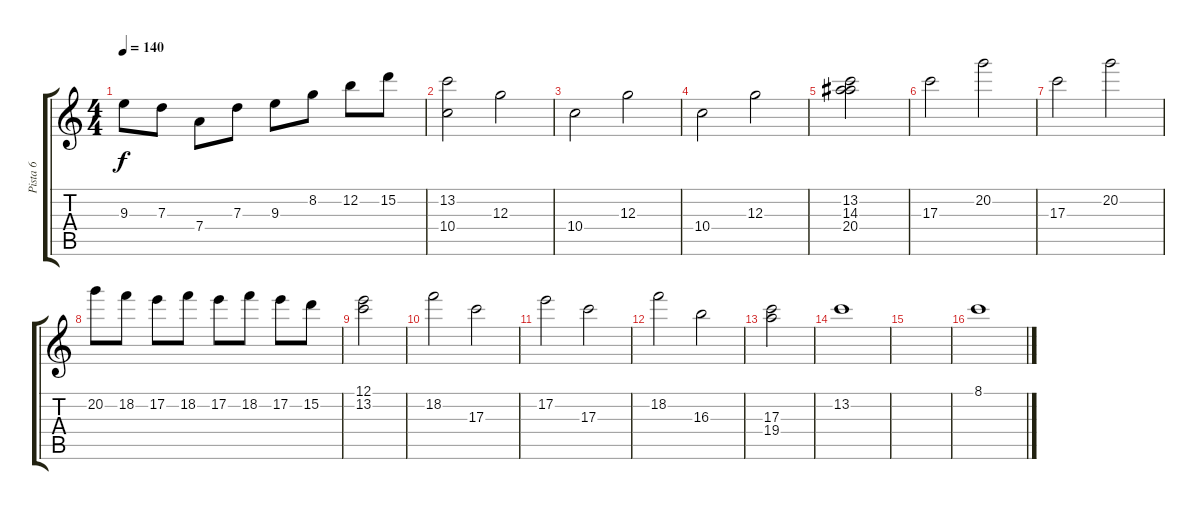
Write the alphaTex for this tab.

\track ("Pista 6" "Pista 6") {instrument distortionguitar}
\staff {score tabs}
\tuning (E4 B3 G3 D3 A2 E2) {hide}
\ts (4 4)
\tempo 140
\clef g2
\ks c
9.3.8{dy f} 7.3.8 7.4.8 7.3.8 9.3.8 8.2.8 12.2.8 15.2.8 |
(13.2 10.4).2 12.3.2 |
10.4.2 12.3.2 |
10.4.2 12.3.2 |
(13.2 14.3 20.4).2 |
17.3.2 20.2.2 |
17.3.2 20.2.2 |
20.2.8 18.2.8 17.2.8 18.2.8 17.2.8 18.2.8 17.2.8 15.2.8 |
(12.1 13.2).2 |
18.2.2 17.3.2 |
17.2.2 17.3.2 |
18.2.2 16.3.2 |
(17.3 19.4).2 |
13.2.1 |
|
8.1.1
